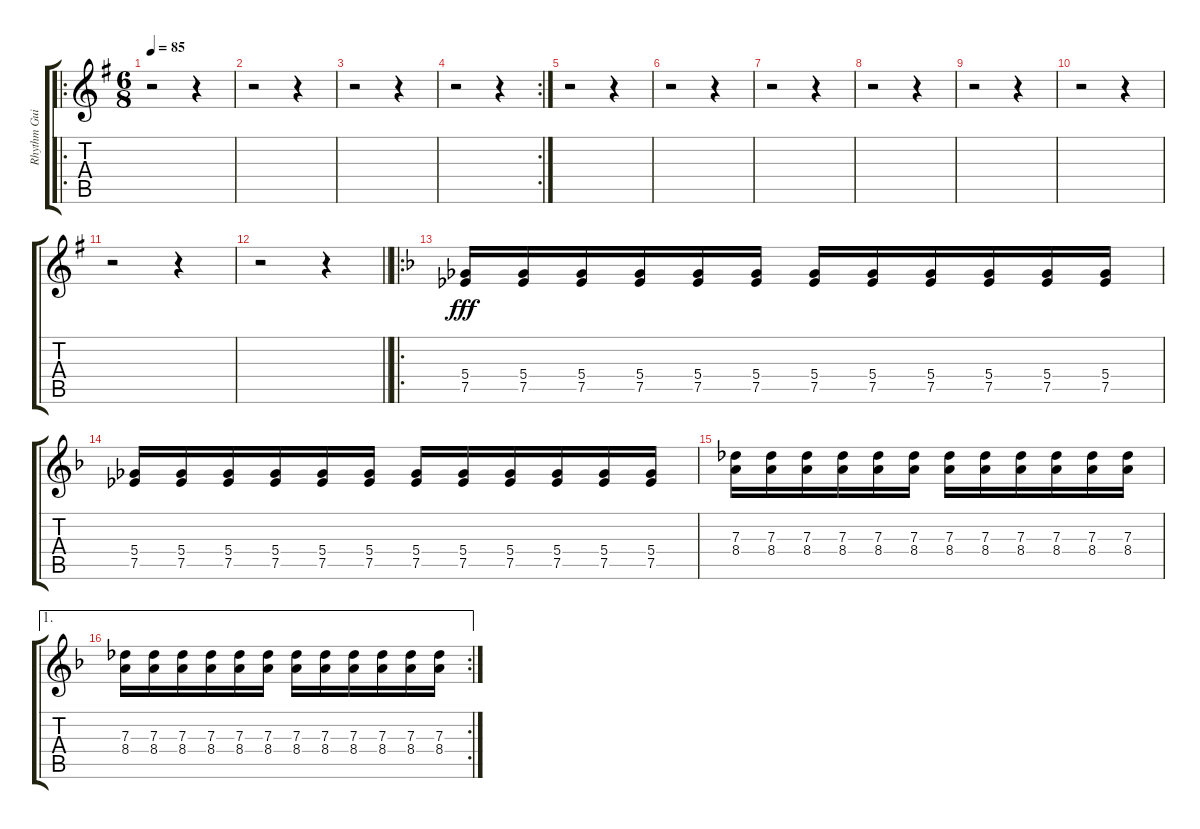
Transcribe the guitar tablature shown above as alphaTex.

\track ("Rhythm Guitar 2" "Rhythm Gui") {instrument distortionguitar}
\staff {score tabs}
\tuning (Eb4 Bb3 Gb3 Db3 Ab2 Db2) {hide}
\ro
\ts (6 8)
\tempo 85
\clef g2
\ks g
r.2{dy f} r.4 |
r.2 r.4 |
r.2 r.4 |
\rc 2
r.2 r.4 |
r.2 r.4 |
r.2 r.4 |
r.2 r.4 |
r.2 r.4 |
r.2 r.4 |
r.2 r.4 |
r.2 r.4 |
\barLineRight lightlight
r.2 r.4 |
\ro
\ks f
(5.4 7.5).16{dy fff} (5.4 7.5).16 (5.4 7.5).16 (5.4 7.5).16 (5.4 7.5).16 (5.4 7.5).16 (5.4 7.5).16 (5.4 7.5).16 (5.4 7.5).16 (5.4 7.5).16 (5.4 7.5).16 (5.4 7.5).16 |
(5.4 7.5).16 (5.4 7.5).16 (5.4 7.5).16 (5.4 7.5).16 (5.4 7.5).16 (5.4 7.5).16 (5.4 7.5).16 (5.4 7.5).16 (5.4 7.5).16 (5.4 7.5).16 (5.4 7.5).16 (5.4 7.5).16 |
(7.3 8.4).16 (7.3 8.4).16 (7.3 8.4).16 (7.3 8.4).16 (7.3 8.4).16 (7.3 8.4).16 (7.3 8.4).16 (7.3 8.4).16 (7.3 8.4).16 (7.3 8.4).16 (7.3 8.4).16 (7.3 8.4).16 |
\ae 1
\rc 2
(7.3 8.4).16 (7.3 8.4).16 (7.3 8.4).16 (7.3 8.4).16 (7.3 8.4).16 (7.3 8.4).16 (7.3 8.4).16 (7.3 8.4).16 (7.3 8.4).16 (7.3 8.4).16 (7.3 8.4).16 (7.3 8.4).16
